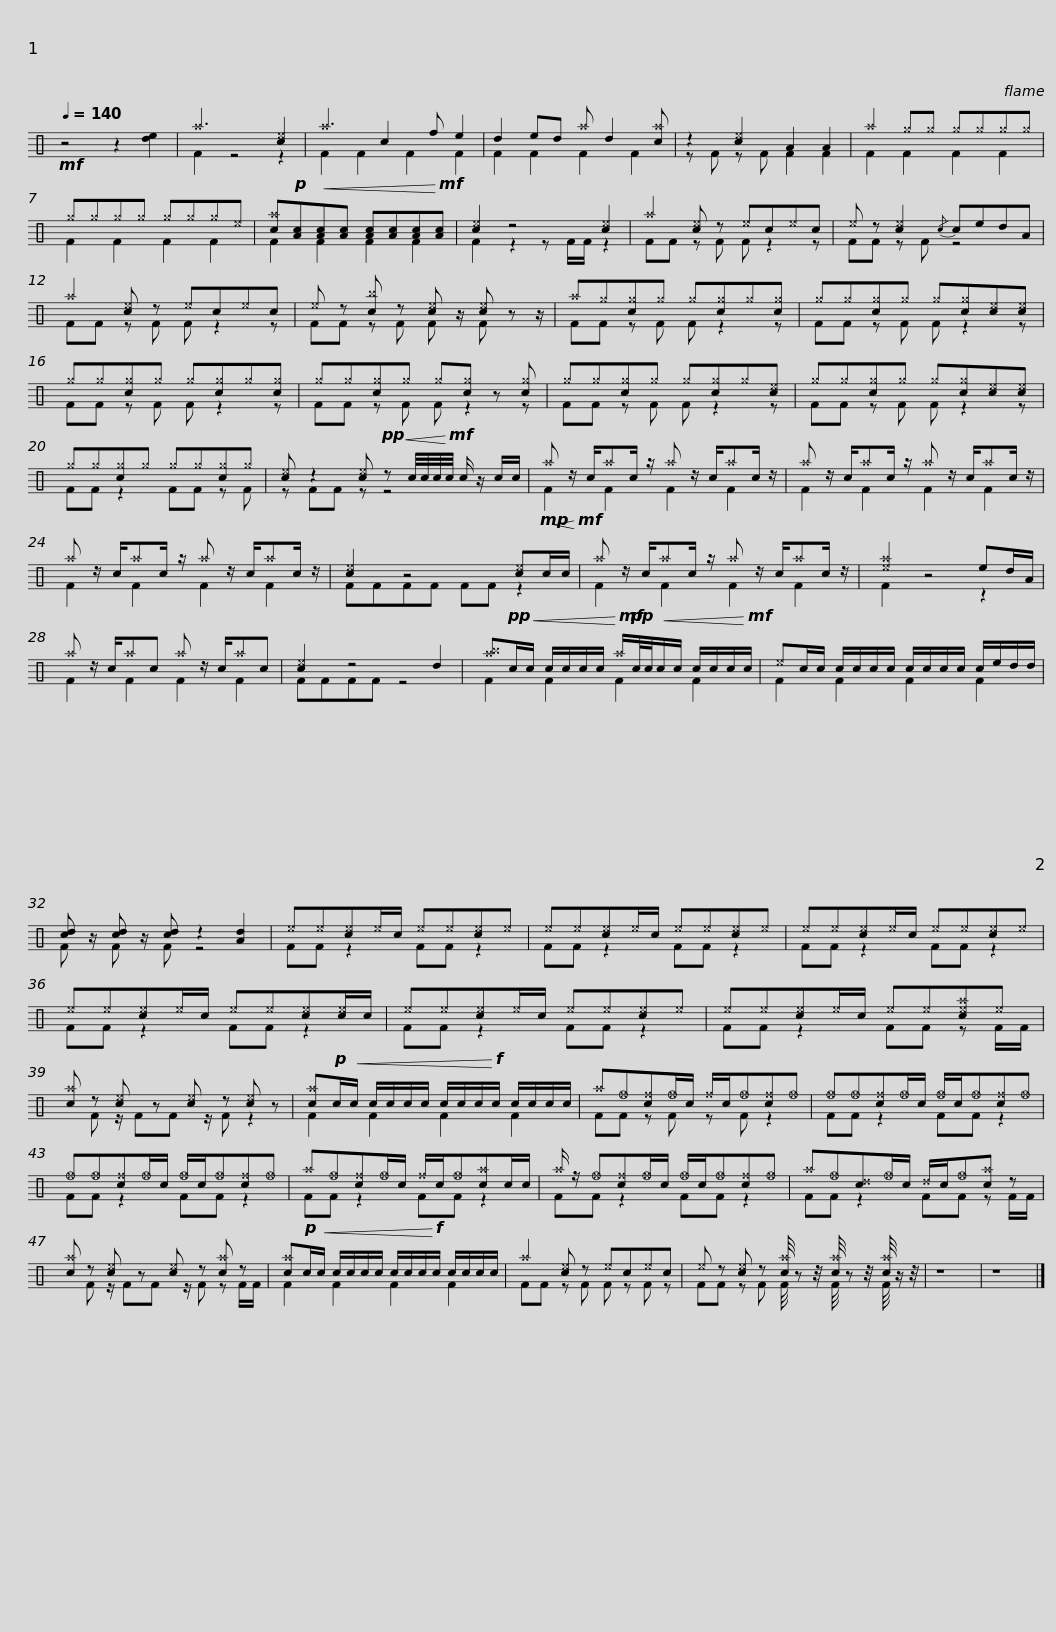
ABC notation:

X:1
%%score ( 1 2 )
L:1/8
Q:1/4=140
M:none
I:linebreak $
K:C
V:1 perc
K:none
V:2 perc
K:none
V:1
!mf! z4 z2 [de]2 | ^a6 [c^e]2 | ^a3 c2 f e2 | d2 ed ^a d2 [c^a] | z2 [c^e]2 A2 A2 | %5
 ^a2 ^g^g ^g^g^g^g | ^g^g^g^g ^g^g^g^e |$ [c^a]!p![Ac]!<(![Ac][Ac] [Ac][Ac][Ac]!<)!!mf![Ac] | [c^e]2 z4 [c^e]2 | ^a2 [c^e] z ^ec^ec | %10
 ^e z [c^e]2{/c} cedA | ^a2 [c^e] z ^ec^ec |$ ^e z [c^b] z [c^e] z/ [c^e] z z/ | ^a^g[c^g]^g ^g[c^g]^g[c^g] | ^g^g[c^g]^g ^g[c^g][c^e][c^e] | %15
 ^g^g[c^g]^g ^g[c^g]^g[c^g] | ^g^g[c^g]^g ^g[c^g] z [c^g] |$ ^g^g[c^g]^g ^g[c^g]^g[c^e] | ^g^g[c^g]^g ^g[c^g][c^e][c^e] | ^g^g[c^g]^g ^g^g[c^g]^g | %20
 [c^e] z2 [c^e]!pp!!<(! z c/4c/4c/4!<)!!mf!c/4 c/ z/ c/c/ |$ ^a z/ c/^ac/ z/ ^a z/ c/^ac/ z/ | ^a z/ c/^ac/ z/ ^a z/ c/^ac/ z/ | ^a z/ c/^ac/ z/ ^a z/ c/^ac/ z/ |$ [c^e]2 z4 [c^e]!mp!!<(!c/!<)!!mf!c/ | %25
 ^a z/ c/^ac/ z/ ^a z/ c/^ac/ z/ | [^e^a]2 z4 ed/A/ | ^a z/ c/^ac ^a z/ c/^ac | [c^e]2 z4 d2 |$ [^a^b]!pp!c/!<(!c/ c/c/c/c/!<)!!mf! ^a/!pp!c/4c/4!<(!c/c/ c/c/c/!<)!!mf!c/ | %30
 ^ec/c/ c/c/c/c/ c/c/c/c/ c/e/d/d/ | [cd] z/ [cd] z/ [cd] z2 [Ad]2 | ^e^e[c^e]^e/c/ ^e^e[c^e]^e |$ ^e^e[c^e]^e/c/ ^e^e[c^e]^e | ^e^e[c^e]^e/c/ ^e^e[c^e]^e | %35
 ^e^e[c^e]^e/c/ ^e^e[c^e][c^e]/c/ | ^e^e[c^e]^e/c/ ^e^e[c^e]^e | ^e^e[c^e]^e/c/ ^e^e[c^e^a]^e |$ [c^a] z [c^e] z [c^e] z [c^e] z | [c^a]!p!c/!<(!c/ c/c/c/c/ c/c/c/!<)!!f!c/ c/c/c/c/ | %40
 ^a_f[c^f]_f/c/ ^f/c/_f[c^f]_f | _f_f[c^f]_f/c/ _f/c/_f[c^f]_f |$ _f_f[c^f]_f/c/ _f/c/_f[c^f]_f | ^a_f[c^f]_f/c/ ^f/c/_f[c^a]c/c/ | ^a/ z/ _f[c^f]_f/c/ _f/c/_f[c^f]_f | %45
 ^a_f[c^d]_f/c/ ^d/c/_f[c^a] z |$ [c^a] z [c^e] z [c^e] z [c^a] z | [c^a]!p!c/!<(!c/ c/c/c/c/ c/c/c/!<)!!f!c/ c/c/c/c/ | ^a2 [c^e] z ^ec^ec |$ ^e z [c^e] z [c^a]/4 z z/4 [c^a]/4 z z/4 [c^a]/4 z/ z/4 | %50
 z8 | z8 |] %52
V:2
 x8 | F2 z4 z2 | F2 F2 F2 F2 | F2 F2 F2 F2 | z F z F F2 F2 | %5
 F2 F2 F2 F2 | F2 F2 F2 F2 |$ F2 F2 F2 F2 | F2 z2 z F/F/ z2 | FF z F F z2 z | %10
 FF z F z4 | FF z F F z2 z |$ FF z F F z/ F z z/ | FF z F F z2 z | FF z F F z2 z | %15
 FF z F F z2 z | FF z F F z2 z |$ FF z F F z2 z | FF z F F z2 z | FF z2 FF z F | %20
 z FF z z4 |$ F2 F2 F2 F2 | F2 F2 F2 F2 | F2 F2 F2 F2 |$ FFFF FF z2 | %25
 F2 F2 F2 F2 | F2 z4 z2 | F2 F2 F2 F2 | FFFF z4 |$ F2 F2 F2 F2 | %30
 F2 F2 F2 F2 | F z/ F z/ F z4 | FF z2 FF z2 |$ FF z2 FF z2 | FF z2 FF z2 | %35
 FF z2 FF z2 | FF z2 FF z2 | FF z2 FF z F/F/ |$ x F z/ FF z/ F z2 | F2 F2 F2 F2 | %40
 FF z F z F z2 | FF z2 FF z2 |$ FF z2 FF z2 | FF z2 FF z2 | FF z2 FF z2 | %45
 FF z2 FF z F/F/ |$ x F z/ FF z/ F z F/F/ | F2 F2 F2 F2 | FF z F F z F z |$ FF z F F/4 z z/4 F/4 z z/4 F/4 z/ z/4 | %50
 x8 | x8 |] %52
